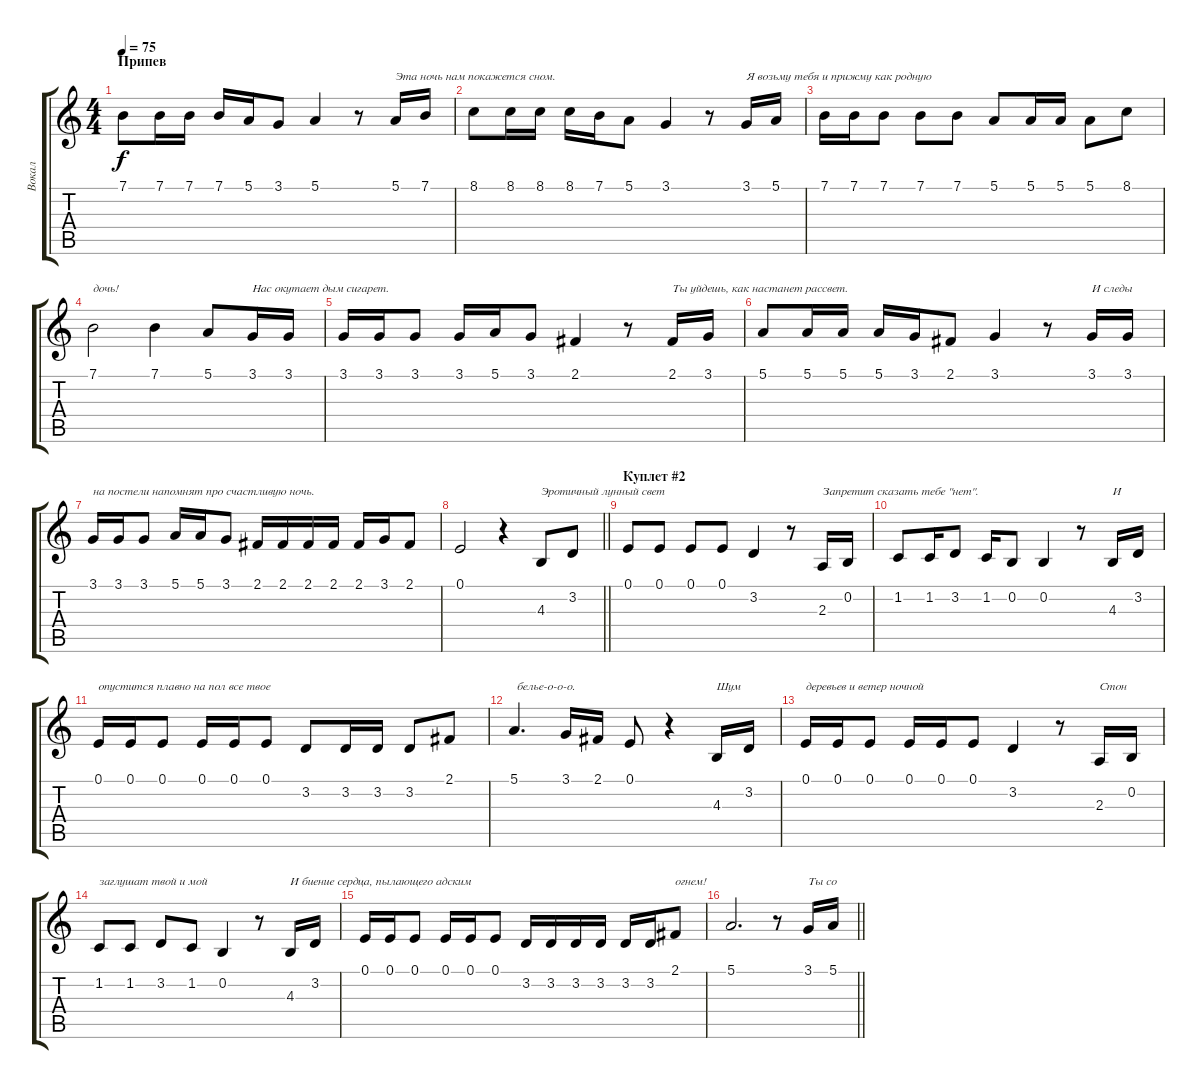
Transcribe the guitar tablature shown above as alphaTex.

\track ("Вокал" "Вокал") {instrument lead6voice}
\staff {score tabs}
\tuning (E4 B3 G3 D3 A2 E2) {hide}
\ts (4 4)
\section ("" "Припев")
\tempo 75
\clef g2
\ks c
7.1.8{dy f} 7.1.16 7.1.16 7.1.16 5.1.16 3.1.8 5.1.4 r.8 5.1.16{txt "Эта ночь нам покажется сном."} 7.1.16 |
8.1.8 8.1.16 8.1.16 8.1.16 7.1.16 5.1.8 3.1.4 r.8 3.1.16{txt "Я возьму тебя и прижму как родную "} 5.1.16 |
7.1.16 7.1.16 7.1.8 7.1.8 7.1.8 5.1.8 5.1.16 5.1.16 5.1.8 8.1.8 |
7.1.2{txt "дочь!"} 7.1.4 5.1.8 3.1.16{txt "Нас окутает дым сигарет."} 3.1.16 |
3.1.16 3.1.16 3.1.8 3.1.16 5.1.16 3.1.8 2.1.4 r.8 2.1.16{txt "Ты уйдешь, как настанет рассвет."} 3.1.16 |
5.1.8 5.1.16 5.1.16 5.1.16 3.1.16 2.1.8 3.1.4 r.8 3.1.16{txt "И следы "} 3.1.16 |
3.1.16{txt "на постели напомнят про счастливую ночь."} 3.1.16 3.1.8 5.1.16 5.1.16 3.1.8 2.1.16 2.1.16 2.1.16 2.1.16 2.1.16 3.1.16 2.1.8 |
\barLineRight lightlight
0.1.2 r.4 4.3.8{txt "Эротичный лунный свет"} 3.2.8 |
\section ("" "Куплет #2")
0.1.8 0.1.8 0.1.8 0.1.8 3.2.4 r.8 2.3.16{txt "Запретит сказать тебе \"нет\"."} 0.2.16 |
1.2.8 1.2.16 3.2.8 1.2.16 0.2.8 0.2.4 r.8 4.3.16{txt "И "} 3.2.16 |
0.1.16{txt "опустится плавно на пол все твое"} 0.1.16 0.1.8 0.1.16 0.1.16 0.1.8 3.2.8 3.2.16 3.2.16 3.2.8 2.1.8 |
5.1.4{d txt " белье-о-о-о."} 3.1.16 2.1.16 0.1.8 r.4 4.3.16{txt "Шум "} 3.2.16 |
0.1.16{txt "деревьев и ветер ночной"} 0.1.16 0.1.8 0.1.16 0.1.16 0.1.8 3.2.4 r.8 2.3.16{txt "Стон "} 0.2.16 |
1.2.8{txt "заглушат твой и мой"} 1.2.8 3.2.8 1.2.8 0.2.4 r.8 4.3.16{txt "И биение сердца, пылающего адским "} 3.2.16 |
0.1.16 0.1.16 0.1.8 0.1.16 0.1.16 0.1.8 3.2.16 3.2.16 3.2.16 3.2.16 3.2.16 3.2.16 2.1.8{txt "огнем!"} |
\barLineRight lightlight
5.1.2{d} r.8 3.1.16{txt "Ты со "} 5.1.16
